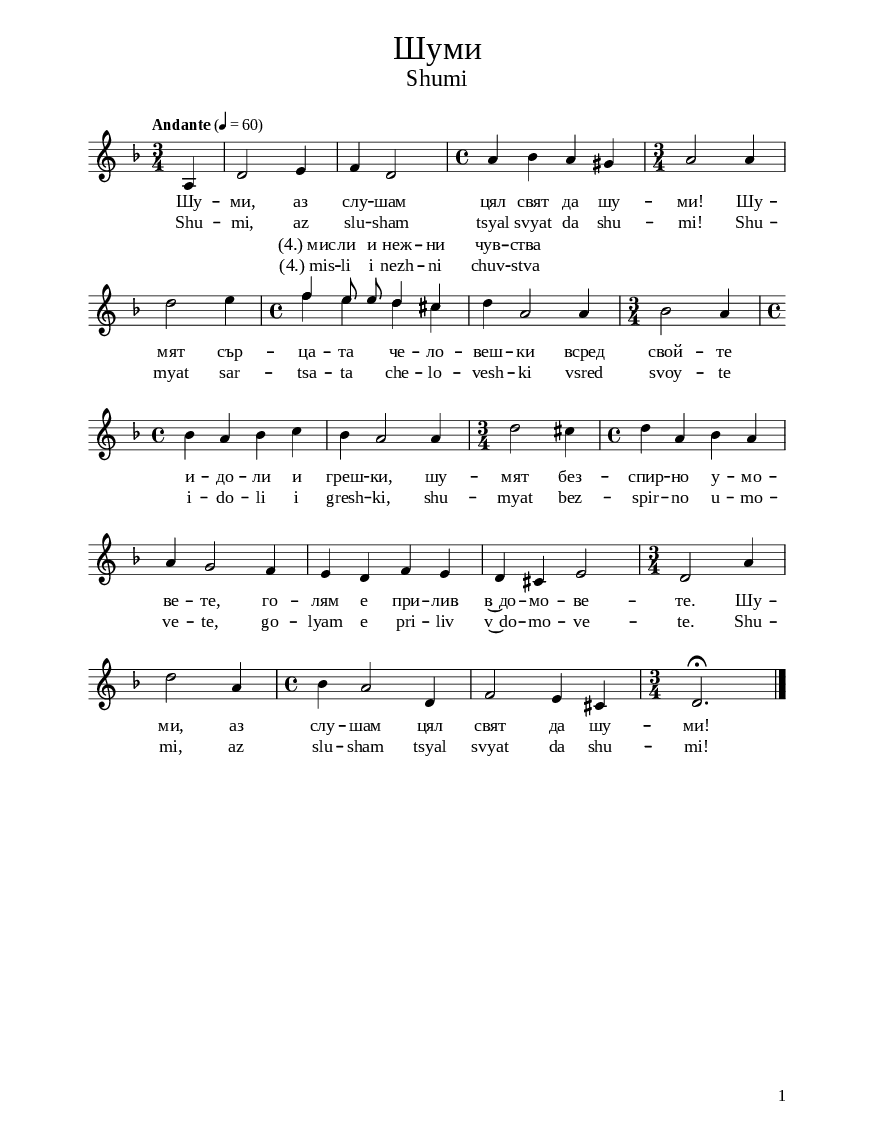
\version "2.24.0"

% include paper part and global functions
\include "include/globals.ily"

\bookpart {
  \include "include/bookpart-paper.ily"
  \score {
    \include "include/score-layout.ily"

    <<
      \new Lyrics = "tempVoiceLyricsBG" \with {
        % lyrics above a staff should have this override
        \override VerticalAxisGroup.staff-affinity = #DOWN
      }
      \new Lyrics = "tempVoiceLyricsEN" \with {
        \override VerticalAxisGroup.staff-affinity = #DOWN
      }
      \new Voice = "mainVoice" \absolute  {
        \clef treble
        \key d \minor
        \time 3/4
        \tempoFunc "Andante" 4 "60"
        \partial 4
        \autoBeamOff

        a4 | d'2 e'4 | f'4 d'2 | \time 4/4  a'4 bes' a' gis' | \time 3/4  a'2 a'4 \break |
        d''2 e''4 | \time 4/4

        <<
          % now temporary add a second voice
          {
            \voiceTwo % this voice is in the same context as parent
            f''4 e'' d'' cis'' | d''4 \stemUp a'2 \stemNeutral
          }
          \new Voice = "tempVoice" {
            % this is a new voice context
            \voiceOne \autoBeamOff
            f''4 e''8 e'' d''4 cis'' | \hideNotes d''4 \stemDown a'2 \stemNeutral \unHideNotes
          }
        >>
        \oneVoice

        a'4 | \time 3/4  bes'2 a'4 | \break

        \time 4/4  bes'4 a' bes' c'' | bes'4 a'2 a'4 | \time 3/4  d''2 cis''4 | \time 4/4  d''4 a' bes' a' \break |
        a'4 g'2 f'4 |  e'4 d' f' e' | d'4 cis' e'2 | \time 3/4  d'2 a'4 \break |
        d''2 a'4 | \time 4/4  bes'4 a'2 d'4 |  f'2 e'4 cis' | \time 3/4  d'2.\fermata | \bar "|." \break
      }

      \new Lyrics \lyricsto "mainVoice" {
        Шу -- ми,
        аз слу -- шам цял свят да шу -- ми! Шу -- мят
        сър -- ца -- та че -- ло --  веш -- ки всред
        свой -- те и -- до -- ли и греш -- ки, шу -- мят
        без -- спир -- но у -- мо -- ве -- те, го -- лям
        е при -- лив в~до -- мо -- ве -- те. Шу -- ми,
        аз слу -- шам цял свят да шу -- ми!
      }

      \context Lyrics = "tempVoiceLyricsBG" {
        \lyricsto "tempVoice" {
          "(4.) мис" -- ли и неж -- ни чув -- ства
        }
      }

      \new Lyrics \lyricsto "mainVoice" {
        Shu -- mi,
        az slu -- sham tsyal svyat da shu -- mi! Shu -- myat
        sar -- tsa -- ta che -- lo --  vesh -- ki vsred
        svoy -- te i -- do -- li i gresh -- ki, shu -- myat
        bez -- spir -- no u -- mo -- ve -- te, go -- lyam
        e pri -- liv v~do -- mo -- ve -- te. Shu -- mi,
        az slu -- sham tsyal svyat da shu -- mi!
      }

      \context Lyrics = "tempVoiceLyricsEN" {
        \lyricsto "tempVoice" {
          "(4.) mis" -- li i nezh -- ni chuv -- stva
        }
      }

    >>



    \header {
      title = \titleFunc "Шуми" "Shumi"
    }

    \midi{}

  } % score

  \pageBreak

  \markup \fontsize #bgCoupletFontSize {
    \hspace #1
    \override #`(baseline-skip . ,bgCoupletBaselineSkip) % affects space between column lines
    \column {
      \line {  2. И вятър вее,}

      \line {   "   "където си ще.}

      \line {   "   "Листата горски отговарят}

      \line {   "   "на неговия зов, повтарят}

      \line {   "   "любимата си песенчица,}

      \line {   "   "игрива като ладанчица.}

      \line {   "   "И вятър вее,}

      \line {   "   "където си ще.}
      \line { " " }
      \line {   3. Мой ветре, буйно}

      \line {   "   "задухай сега!}

      \line {   "   "Носи Божествената влага}

      \line {   "   "и освежаваща прохлада;}

      \line {   "   "пречиствай задушливи хижи,}

      \line {   "   "разсейвай тежки земни грижи!}

      \line {   "   "Мой ветре, буйно}

      \line {   "   "задухай сега!}
      \line { " " }
      \line {      4. Задухай, ветре,}

      \line {   "   "света разведри!}

      \line {   "   "При чисти мисли и нежни чувства}

      \line {   "   "цъфтят Божествени изкуства;}

      \line {   "   "навред да просияе радост,}

      \line {   "   "навред да диша свежа младост.}

      \line {   "   "Задухай, ветре,}

      \line {   "   "света избистри!}
    }

    \hspace #5
    \override #`(baseline-skip . ,bgCoupletBaselineSkip) % affects space between column lines
    \column {
      \line {  2. I vyatar vee,}

      \line {   "   "kadeto si shte.}

      \line {   "   "Listata gorski otgovaryat}

      \line {   "   "na negoviya zov, povtaryat}

      \line {   "   "lyubimata si pesenchitsa,}

      \line {   "   "igriva kato ladanchitsa.}

      \line {   "   "I vyatar vee,}

      \line {   "   "kadeto si shte.}
      \line { " " }
      \line {  3. Moy vetre, buyno}

      \line {   "   "zaduhay sega!}

      \line {   "   "Nosi Bozhestvenata vlaga}

      \line {   "   "i osvezhavashta prohlada;}

      \line {   "   "prechistvay zadushlivi hizhi,}

      \line {   "   "razseyvay tezhki zemni grizhi!}

      \line {   "   "Moy vetre, buyno}

      \line {   "   "zaduhay sega!}
      \line { " " }
      \line {  4. Zaduhay, vetre,}

      \line {   "   "sveta razvedri!}

      \line {   "   "Pri chisti misli i nezhni chuvstva}

      \line {   "   "tsaftyat Bozhestveni izkustva;}

      \line {   "   "navred da prosiyae radost,}

      \line {   "   "navred da disha svezha mladost.}

      \line {   "   "Zaduhay, vetre,}

      \line {   "   "sveta izbistri!}
    } %column
  } % markup

  \pageBreak

  % include foreign translation(s) of the song
  \version "2.24.0"

\markup \fill-line { \fontsize #deTitleFontSize "Es lärmt" }
\markup \null
\markup \null
\markup \fontsize #deCoupletFontSize {
  \hspace #10
  \override #`(baseline-skip . ,deCoupletBaselineSkip)

\column {


    \line {   1. Es lärmt, es lärmt, ich höre,}

    \line {   "   "die ganze Welt lärmen! }

    \line {   "   "Die Herzen der Menschen lärmen }

    \line {   "   "zwischen ihren Idolen und Fehlern; }

    \line {   "   "die Gehirne lärmen unaufhörlich. }

    \line {   "   "Es ist eine große Flut in den Häusern. }

    \line {   "   "Es lärmt, ich höre,}

    \line {   "   "die ganze Welt lärmen!}

    \line { " " }
    \line {   2. Und der Wind weht, }

    \line {   "   "wohin er will. }

    \line {   "   "Die Blätter des Waldes antworten }

    \line {   "   "auf seinem Ruf, sie wiederholen ihr Lieblingslied,}

    \line {   "   "spielerisch wie ein tanzendes Mädchen.}

    \line {   "   "Und der Wind weht, }

    \line {   "   "wohin er will.}

    \line { " " }

    \line {   3. Oh, mein Wind, }

    \line {   "   "wehe nun stark! }

    \line {   "   "Bringe die göttliche Feuchtigkeit}

    \line {   "   "und die belebende Frische, }

    \line {   "   "reinige die stickigen Hütten}

    \line {   "   "und zerstreue die schweren menschlichen Sorgen!}

    \line {   "   "Oh, mein Wind,}

    \line {   "   "wehe nun stark!}

    \line { " " }
    \line {   4. Wehe, Wind, }

    \line {   "   "muntere die Welt auf! }

    \line {   "   "Bei reinen Gedanken und zärtlichen Gefühlen }

    \line {   "   "erblühen die göttlichen Künste;}

    \line {   "   "möge überall Freude erstrahlen}

    \line {   "   "und die frische Jugend aufatmen! }

    \line {   "   "Wehe, Wind, }

    \line {   "   "kläre die Welt!}

    \line { " " }
    \line { "   " \italic { Refrain } ... }
  }
}



} % bookpart
